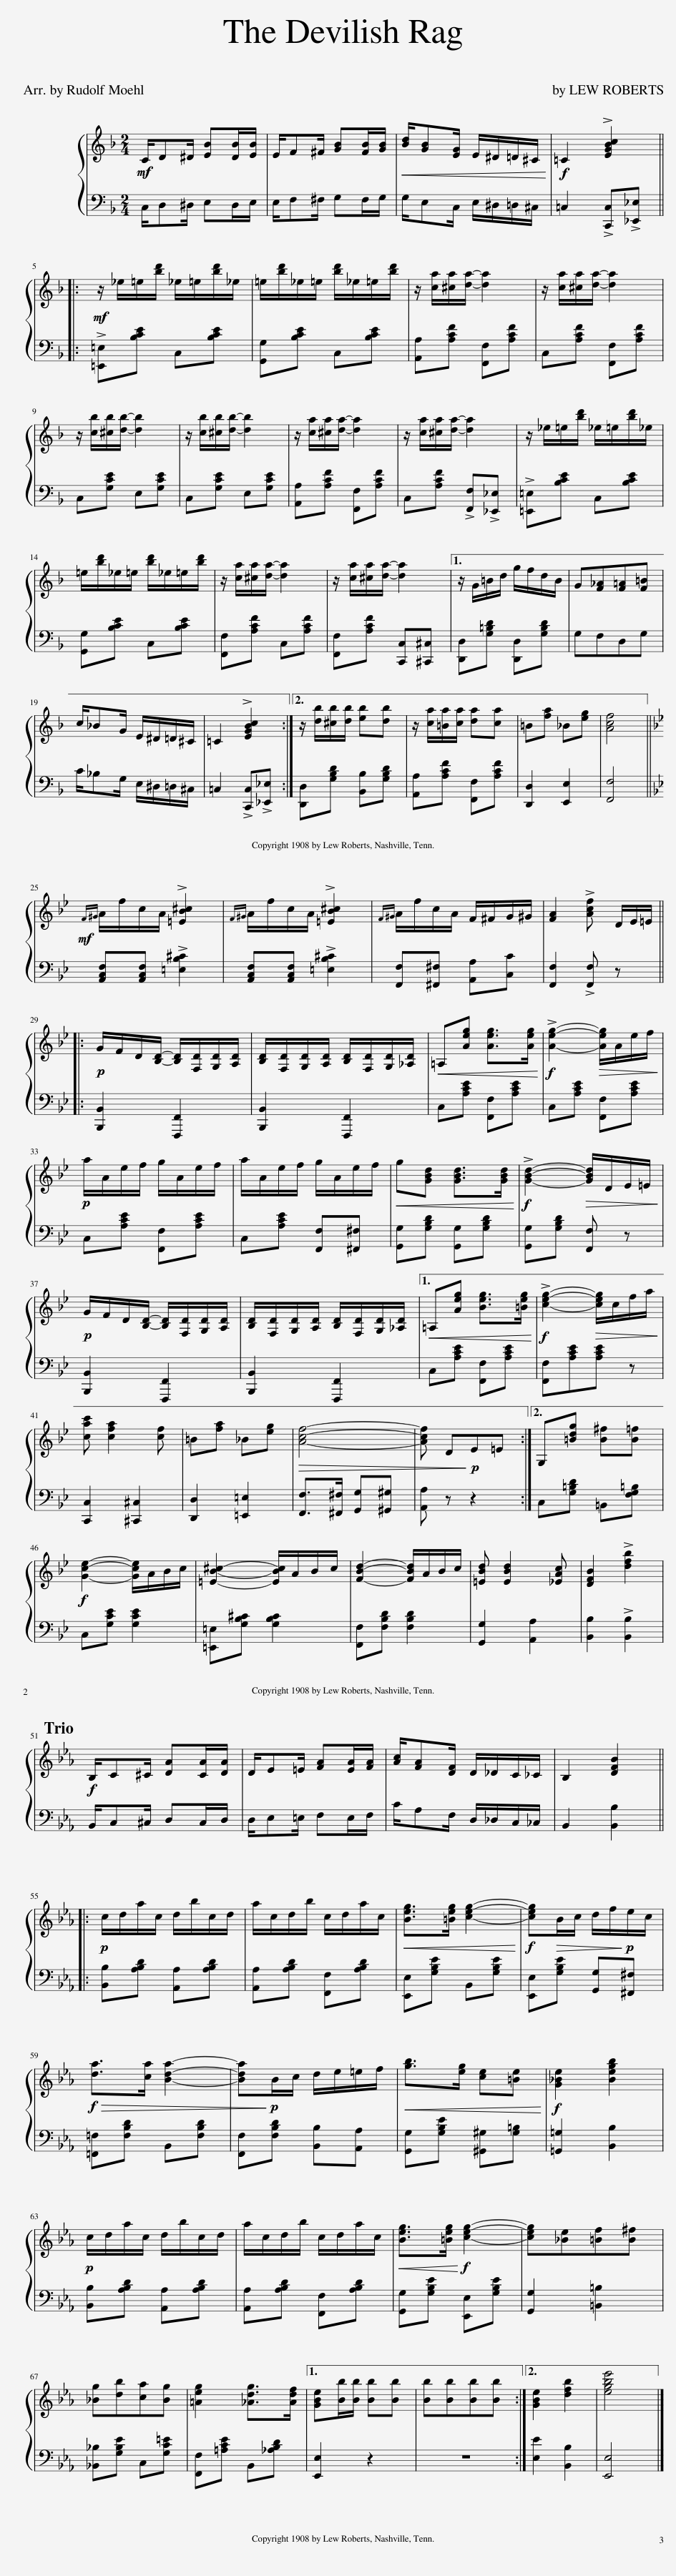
X:1
%%score { 1 | 2 }
L:1/8
Q:1/4=90
M:2/4
I:linebreak $
K:F
V:1 treble
V:2 bass
V:1
!mf! C/D^D/ [EB][DB]/[EB]/ | E/F^F/ [GB][FB]/[GB]/ |!<(! [Bd]/[GB][EG]/ E/^D/=D/^C/!<)! |!f! =C2 !>![EGBc]2 |:$!mf! z/ _e/=e/[bd']/ _e/=e/[bd']/_e/ | %5
 =e/[bd']/_e/=e/ [bd']/_e/=e/[bd']/ | z/ [ca]/[^ca]/[da]/- [da]2 | z/ [ca]/[^ca]/[da]/- [da]2 |$ z/ [cb]/[^cb]/[db]/- [db]2 | z/ [cb]/[^cb]/[db]/- [db]2 | %10
 z/ [ca]/[^ca]/[da]/- [da]2 | z/ [ca]/[^ca]/[da]/- [da]2 | z/ _e/=e/[bd']/ _e/=e/[bd']/_e/ |$ =e/[bd']/_e/=e/ [bd']/_e/=e/[bd']/ | z/ [ca]/[^ca]/[da]/- [da]2 | %15
 z/ [ca]/[^ca]/[da]/- [da]2 |1 z/ G/=B/d/ g/f/d/B/ | G[F_A][F=A][F=B] |$ c/_BG/ E/^D/=D/^C/ | =C2 !>![EGBc]2 :|2 %20
 z/ [db]/[^cb]/[db]/ [eb][db] | z/ [ca]/[=Ba]/[ca]/ [da][ca] | =B[fa] _B[eg] | [Acf]4 ||$[K:Bb]!mf!{F^G} A/f/c/A/ !>![=EB^c]2 | %25
{F^G} A/f/c/A/ !>![=EB^c]2 |{F^G} A/f/c/A/ F/^F/G/^G/ | [FA]2 !>![Acf] (3D/E/=E/ |:$!p! G/F/D/[B,D]/- [B,D]/[F,D]/[G,D]/[A,D]/ | [B,D]/[F,D]/[G,D]/[A,D]/ [B,D]/[F,D]/[G,D]/[_A,D]/ | %30
!<(! =A,[Aeg] [Aeg]>[Aeg]!<)! |!f! !>![Aeg]2-!>(! [Aeg]/A/e/f/!>)! |$!p! a/A/e/f/ g/A/e/f/ | a/A/e/f/ g/A/e/f/ |!<(! g[GBd] [GBd]>[GBd]!<)! | %35
!f! !>![GBd]2-!>(! [GBd]/D/E/=E/!>)! |$!p! G/F/D/[B,D]/- [B,D]/[F,D]/[G,D]/[A,D]/ | [B,D]/[F,D]/[G,D]/[A,D]/ [B,D]/[F,D]/[G,D]/[_A,D]/ |1!<(! =A,[Aeg] [Beg]>[=Beg]!<)! |!f! !>![ceg]2-!>(! [ceg]/c/f/a/!>)! |$ %40
 [cac'] [cfa]2 [cf] | =B[fa] _B[eg] |!>(! [Acf]4- | [Acf] D!>)!!p!E=E :|2 G,[=Bdg] [B^f][B=f] ||$ %45
!f! [Gce]2- [Gce]/A/B/c/ | [=EB^c]2- [EBc]/A/B/c/ | [FBd]2- [FBd]/A/B/c/ | [=EBd] [EBd]2 [_EAc] | [DFB]2 !>![dfb]2 |$ %50
[K:Eb]!f! B,/C^C/ [DA][CA]/[DA]/ | D/E=E/ [FA][EA]/[FA]/ | [Ac]/[FA][DF]/ D/_D/C/_C/ | B,2 [DFB]2 |:$!p! c/d/a/c/ d/b/c/d/ | %55
 a/c/d/b/ c/d/a/c/ |!<(! [Beg]>[=Beg] [ceg]2-!<)! |!f! [ceg]!>(!B/c/ d/f/!>)!!p!e/c/ |$!f! [da]>!>(![ca] [Bda]2- | [Bda]!>)!!p!B/c/ d/e/=e/f/ | %60
!<(! [gb]>[eg] [ce][=Be]!<)! |!f! [G_Be]2 [Begb]2 |$!p! c/d/a/c/ d/b/c/d/ | a/c/d/b/ c/d/a/c/ |!<(! [Beg]>[=Beg]!<)!!f! [ceg]2- | %65
 [ceg][_Be][=Bf][B^f] |$ [_Bg][db][ca][Bg] | [=Aeg]2 [_Adg]>[Adf] |1 [GBe][Bb]/[Bb]/ [Bb][Bb] | [Bb][Bb][Bb][Bb] :|2 %70
 [GBe]2 [dfb]2 | [egbe']4 |] %72
V:2
 C,/D,^D,/ E,D,/E,/ | E,/F,^F,/ G,F,/G,/ | G,/E,C,/ E,/^D,/=D,/^C,/ | =C,2 !>![C,,C,]!>![_E,,_E,] |:$ !>![=E,,=E,][B,CE] C,[B,CE] | %5
 [G,,G,][B,CE] C,[B,CE] | [A,,A,][A,CF] [F,,F,][A,CF] | C,[A,CF] [F,,F,][A,CF] |$ C,[G,CE] E,[G,CE] | C,[G,CE] E,[G,CE] | %10
 [A,,A,][A,CF] [F,,F,][A,CF] | C,[A,CF] !>![F,,F,]!>![_E,,_E,] | !>![=E,,=E,][B,CE] C,[B,CE] |$ [G,,G,][B,CE] C,[B,CE] | [F,,F,][A,CF] C,[A,CF] | %15
 [F,,F,][A,CF] [C,,C,][^C,,^C,] |1 [D,,D,][G,=B,D] [D,,D,][G,B,D] | G,F,D,G, |$ C/_B,G,/ E,/^D,/=D,/^C,/ | =C,2 !>![C,,C,]!>![_E,,_E,] :|2 %20
 [D,,D,][G,B,D] [B,,B,][G,B,D] | [A,,A,][A,CF] [F,,F,][A,CF] | [D,,D,]2 [E,,E,]2 | [F,,F,]4 ||$[K:Bb] [A,,C,F,][A,,C,F,] !>![=E,B,^C]2 | %25
 [A,,C,F,][A,,C,F,] !>![=E,B,^C]2 | [F,,F,][^F,,^F,] [A,,A,][C,C] | [F,,F,]2 !>![F,,F,] z |:$ [B,,,B,,]2 [F,,,F,,]2 | [B,,,B,,]2 [F,,,F,,]2 | %30
 C,[A,CE] [F,,F,][A,CE] | C,[A,CE] [F,,F,][A,CE] |$ C,[A,CE] [F,,F,][A,CE] | C,[A,CE] [F,,F,][^F,,^F,] | [G,,G,][G,B,D] [G,,G,][G,B,D] | %35
 [G,,G,][G,B,D] [F,,F,] z |$ [B,,,B,,]2 [F,,,F,,]2 | [B,,,B,,]2 [F,,,F,,]2 |1 C,[A,CE] [F,,F,][A,CE] | [F,,F,][A,CE][A,CE] z |$ %40
 [C,,C,]2 [^C,,^C,]2 | [D,,D,]2 [=E,,=E,]2 | [F,,F,]>[^F,,^F,] [G,,G,][^G,,^G,] | [A,,A,] z z2 :|2 C,[G,=B,D] =B,,[F,G,=B,] ||$ %45
 C,[G,CE] [G,CE]2 | [=E,,=E,][G,B,^C] [G,B,C]2 | [F,,F,][F,B,D] [F,B,D]2 | [G,,G,]2 [A,,A,]2 | [B,,B,]2 !>![B,,B,]2 |$ %50
[K:Eb] B,,/C,^C,/ D,C,/D,/ | D,/E,=E,/ F,E,/F,/ | C/A,F,/ D,/_D,/C,/_C,/ | B,,2 [B,,B,]2 |:$ [B,,B,][A,B,D] [A,,A,][A,B,D] | %55
 [A,,A,][A,B,D] [F,,F,][A,B,D] | [E,,E,][G,B,E] B,,[G,B,E] | [E,,E,][G,B,E] [G,,G,][^F,,^F,] |$ [=F,,=F,][F,B,D] B,,[F,B,D] | [F,,F,][F,B,D] [B,,B,][A,,A,] | %60
 [G,,G,][G,B,E] [^G,,^G,][G,=B,] | [=G,,=G,]2 [B,,B,]2 |$ [B,,B,][A,B,D] [A,,A,][A,B,D] | [A,,A,][A,B,D] [F,,F,][A,B,D] | [G,,G,][G,B,E] [E,,E,][G,B,E] | %65
 [G,,G,]2 [=B,,=B,]2 |$ [_B,,_B,][G,B,E] C,[G,C=E] | [F,,F,][=A,CE] B,,[_A,B,D] |1 [E,,E,]2 z2 | z4 :|2 %70
 [E,E]2 [B,,B,]2 | [E,,E,]4 |] %72
